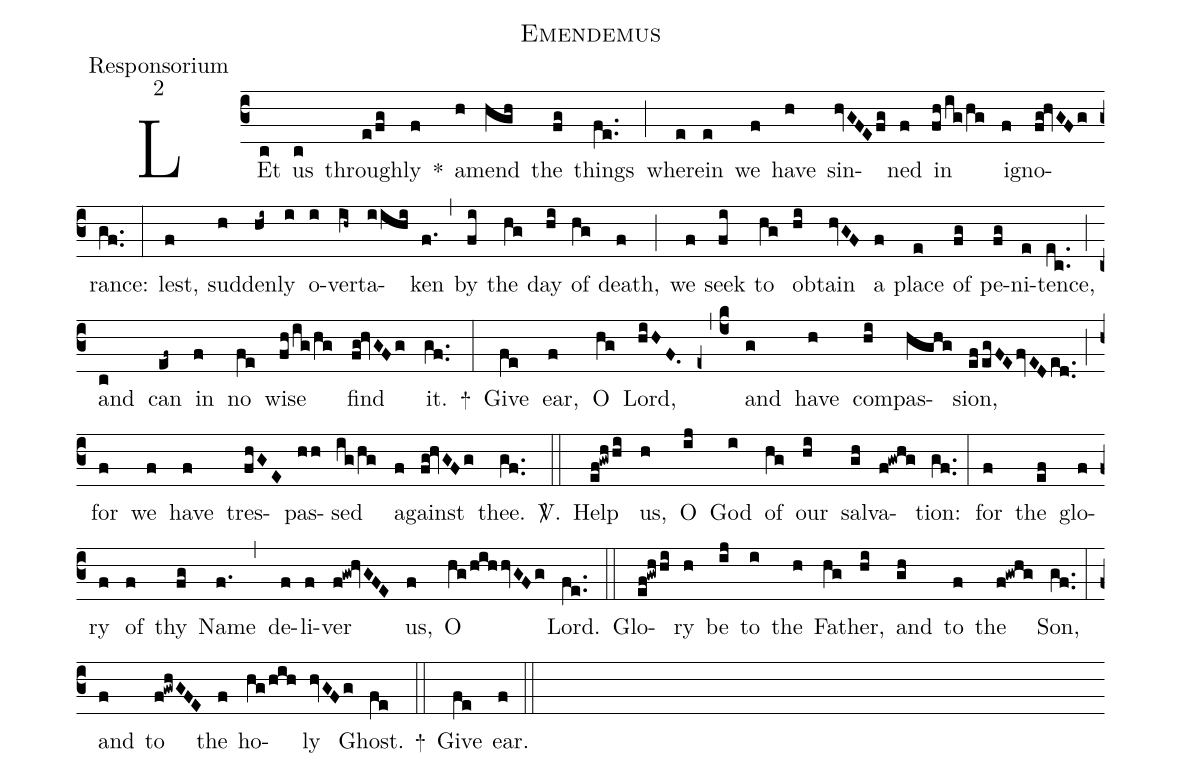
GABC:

name:Emendemus;
office-part:Responsorium;
mode:2;
%%
(c3) LEt(c) us(c) through(e/fg)ly(f) *() a(h)mend(hgh) the(fg) things(fe..) (;) where(e)in(e) we(f) have(h) sin(hvGFE/fg)ned(f) in(fh/ig/hg) ig(f)no(fg!hvGFg)rance:(gf..) (:) lest,(f) sud(h)den(hi~)ly(i) o(i)ver(ih~)ta(iihi)ken(f.) (,) by(fi) the(hg) day(hi) of(hg) death,(f) (;) we(f) seek(fi) to(hg) ob(hi)tain(hvGF) a(f) place(e) of(fg) pe(fg)ni(e)tence,(ec..) (;) and(c) can(ef~) in(f) no(fe) wise(fh/ig/hg) find(fg!hvGFg) it.(gf..) +(:) Give(fe) ear,(f) O(hg) Lord,(hiHF.0) (z0,c4) and(g) have(h) com(hi)pas(hghg)sion,(ef/egFE/fvEDed..) (z0;c3) for(f) we(f) have(f) tres(fhGE)pas(hh)sed(ig/hg) a(f)gainst(fg!hvGFg) thee.(gf..) <sp>V/</sp>.(::) Help(ef!gwhhi) us,(h) O(ij) God(i) of(hg) our(hi) sal(gh)va(f!gwhg)tion:(gf..) (:) for(f) the(ef) glo(f)ry(f) of(f) thy(fg) Name(f.1) (,) de(f)li(f)ver(f!gw!hvGFE) us,(f) O(hg/hihhvGFg) Lord.(fe..) (::) Glo(ef!gwhhi)ry(h) be(ij) to(i) the(h) Fa(hg)ther,(hi) and(gh) to(f) the(f!gwhg) Son,(gf..) (:) and(f) to(f!gwhGFE) the(f) ho(hg/hih)ly(hvGFg) Ghost.(fe) +(::) Give(fe) ear.(f) (::)
